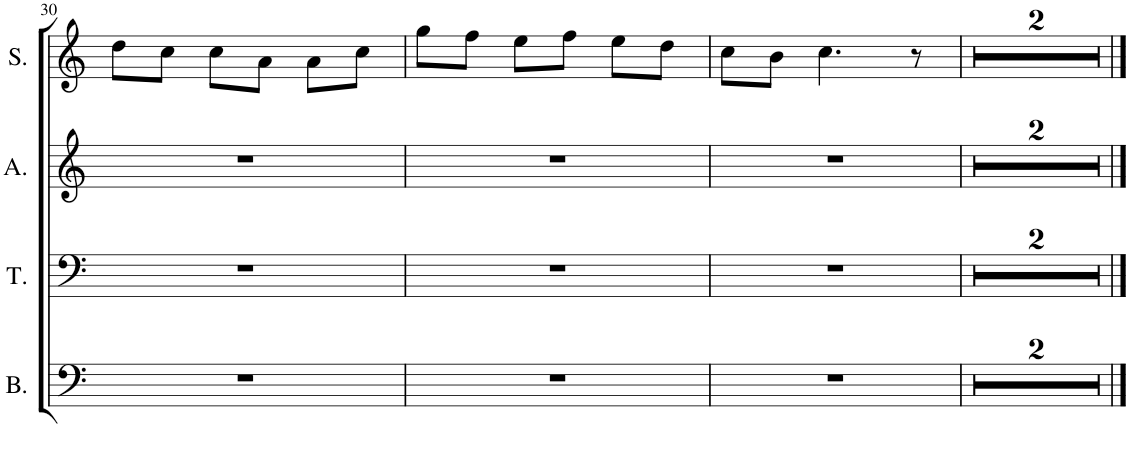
**kern	**kern	**kern	**kern
*part4	*part3	*part2	*part1
*staff4	*staff3	*staff2	*staff1
*I"Bass	*I"Tenor	*I"Alto	*I"Soprano
*I'B.	*I'T.	*I'A.	*I'S.
!!LO:PB:g=z
*clefF4	*clefF4	*clefG2	*clefG2
*k[]	*k[]	*k[]	*k[]
*M3/4	*M3/4	*M3/4	*M3/4
=30	=30	=30	=30
2.r	2.r	2.r	8dd\L
.	.	.	8cc\J
.	.	.	8cc\L
.	.	.	8a\J
.	.	.	8a\L
.	.	.	8cc\J
=31	=31	=31	=31
2.r	2.r	2.r	8gg\L
.	.	.	8ff\J
.	.	.	8ee\L
.	.	.	8ff\J
.	.	.	8ee\L
.	.	.	8dd\J
=32	=32	=32	=32
2.r	2.r	2.r	8cc\L
.	.	.	8b\J
.	.	.	4.cc\
.	.	.	8r
=33	=33	=33	=33
2.r	2.r	2.r	2.r
=	=	=	=
*-	*-	*-	*-
